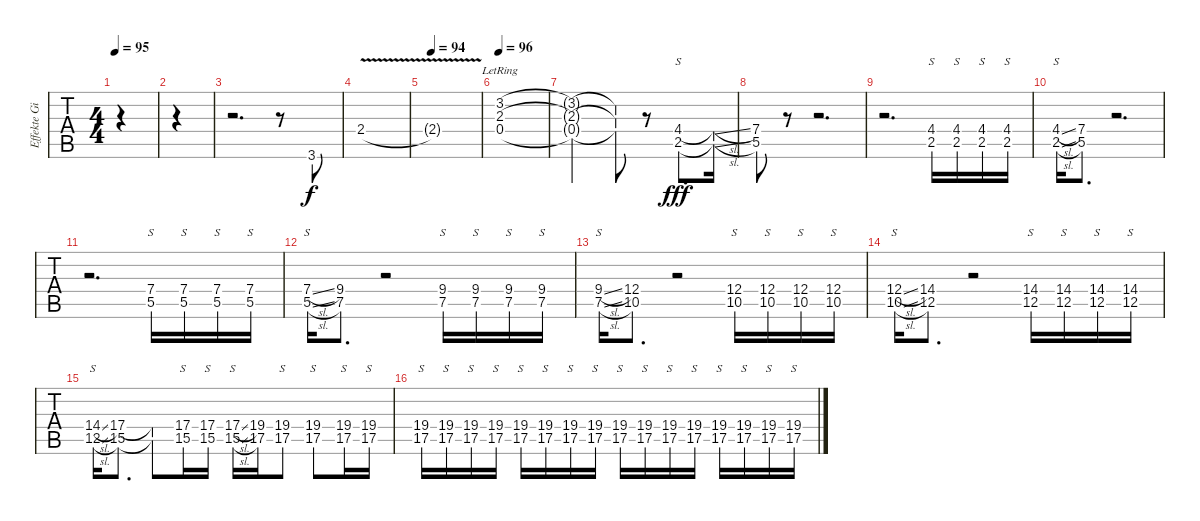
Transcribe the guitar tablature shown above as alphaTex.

\track ("Effekte Git" "Effekte Gi") {instrument overdrivenguitar}
\staff {tabs}
\tuning (E4 B3 G3 D3 A2 E2) {hide}
\ts (4 4)
\tempo 95
\clef g2
\ks c
|
|
r.2{d} r.8 3.6.8{volume 9} |
2.4{v}.1 |
\tempo 94
2.4{t}.1{dy f} |
\tempo 96
(3.2{lr} 2.3{lr} 0.4{lr}).1 |
(3.2{t} 2.3{t} 0.4{t}).2 (3.2{t} 2.3{t} 0.4{t}).8 r.8 (4.4 2.5).8{s d dy fff volume 16 instrument distortionguitar} (4.4{sl t} 2.5{sl t}).16 |
(7.4 5.5).8 r.8 r.2{d} |
r.2{d} (4.4 2.5).16{s} (4.4 2.5).16{s} (4.4 2.5).16{s} (4.4 2.5).16{s} |
(4.4{sl} 2.5{sl}).16{s} (7.4 5.5).8{d} r.2{d} |
r.2{d} (7.4 5.5).16{s} (7.4 5.5).16{s} (7.4 5.5).16{s} (7.4 5.5).16{s} |
(7.4{sl} 5.5{sl}).16{s} (9.4 7.5).8{d} r.2 (9.4 7.5).16{s} (9.4 7.5).16{s} (9.4 7.5).16{s} (9.4 7.5).16{s} |
(9.4{sl} 7.5{sl}).16{s} (12.4 10.5).8{d} r.2 (12.4 10.5).16{s} (12.4 10.5).16{s} (12.4 10.5).16{s} (12.4 10.5).16{s} |
(12.4{sl} 10.5{sl}).16{s} (14.4 12.5).8{d} r.2 (14.4 12.5).16{s} (14.4 12.5).16{s} (14.4 12.5).16{s} (14.4 12.5).16{s} |
(14.4{sl} 12.5{sl}).16{s} (17.4 15.5).8{d} (17.4{t} 15.5{t}).8 (17.4 15.5).16{s} (17.4 15.5).16{s} (17.4{sl} 15.5{sl}).16{s} (19.4 17.5).16 (19.4 17.5).8{s} (19.4 17.5).8{s} (19.4 17.5).16{s} (19.4 17.5).16{s} |
(19.4 17.5).16{s} (19.4 17.5).16{s} (19.4 17.5).16{s} (19.4 17.5).16{s} (19.4 17.5).16{s} (19.4 17.5).16{s} (19.4 17.5).16{s} (19.4 17.5).16{s} (19.4 17.5).16{s} (19.4 17.5).16{s} (19.4 17.5).16{s} (19.4 17.5).16{s} (19.4 17.5).16{s} (19.4 17.5).16{s} (19.4 17.5).16{s} (19.4 17.5).16{s}
